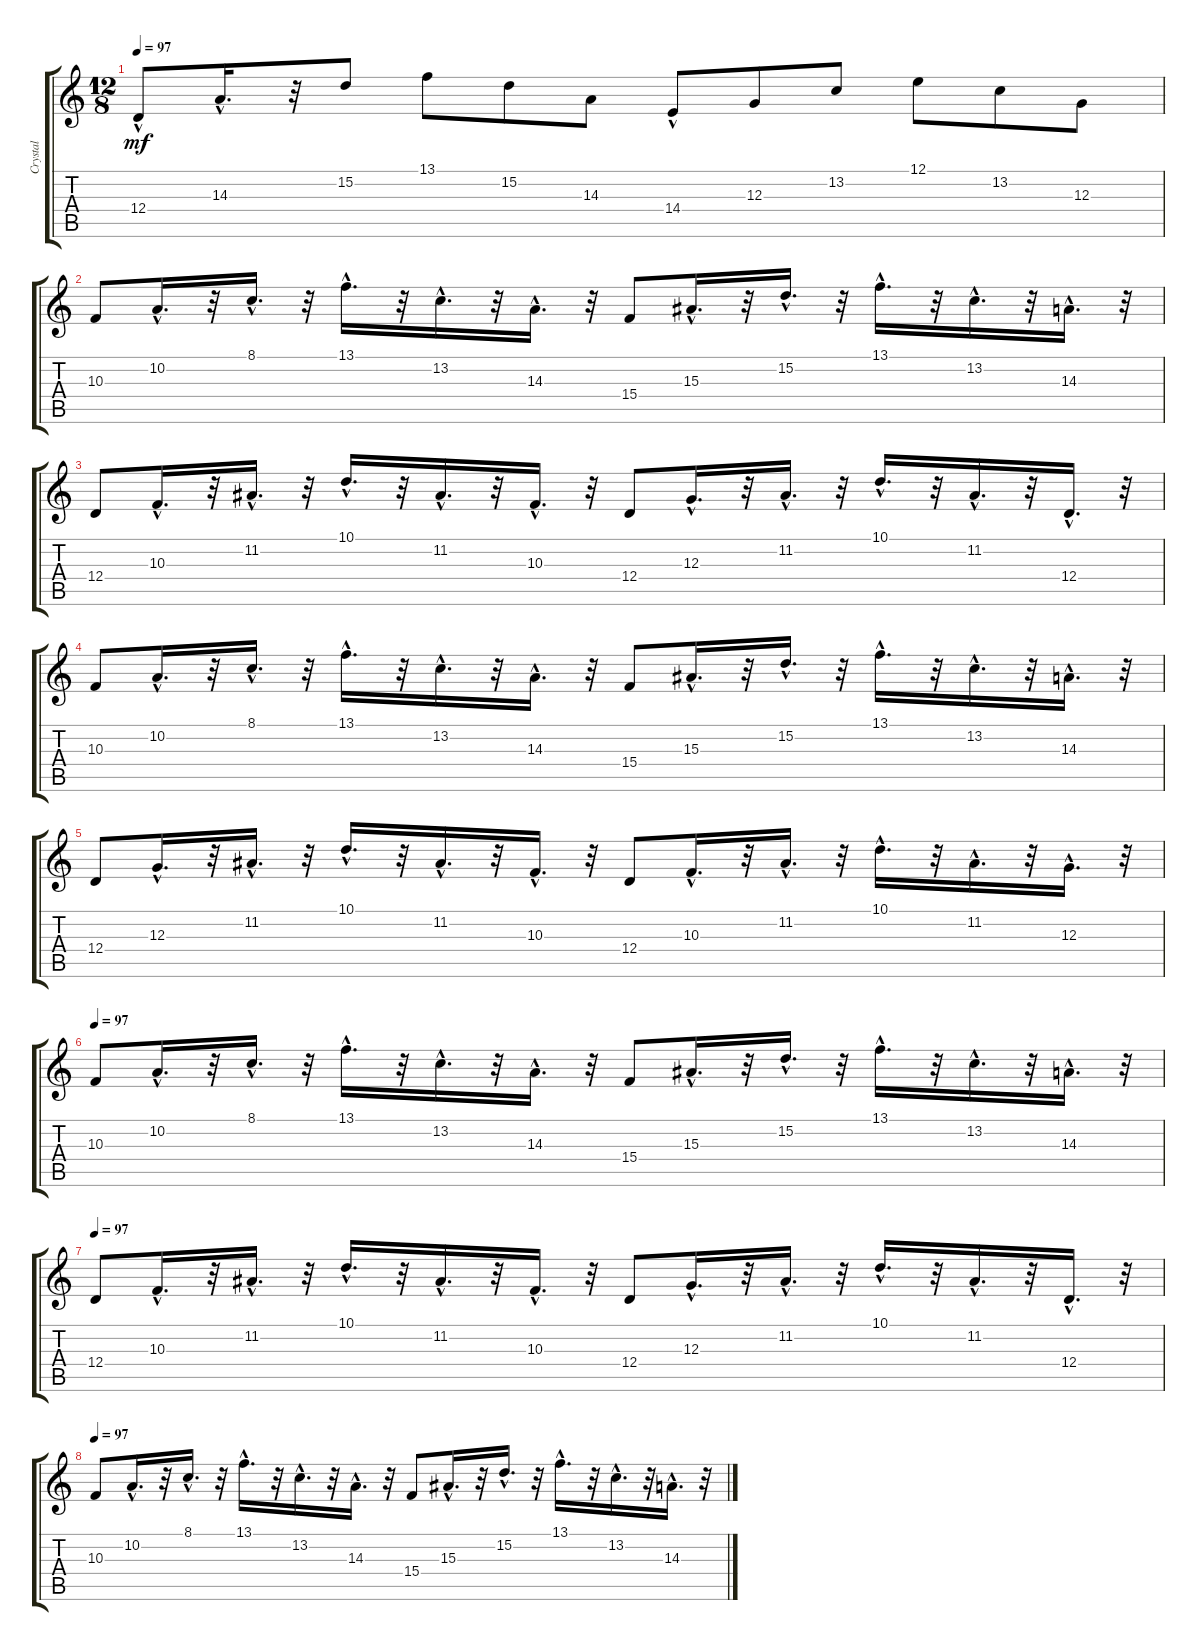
\track ("Crystal" "Crystal") {instrument fx3crystal}
\staff {score tabs}
\tuning (E4 B3 G3 D3 A2 E2) {hide}
\ts (12 8)
\tempo 97
\clef g2
\ks c
12.4{hac}.8{dy mf} 14.3{hac}.16{d} r.32 15.2.8 13.1.8 15.2.8 14.3.8 14.4{hac}.8 12.3.8 13.2.8 12.1.8 13.2.8 12.3.8 |
10.3.8 10.2{hac}.16{d} r.32 8.1{hac}.16{d} r.32 13.1{hac}.16{d} r.32 13.2{hac}.16{d} r.32 14.3{hac}.16{d} r.32 15.4.8 15.3{hac}.16{d} r.32 15.2{hac}.16{d} r.32 13.1{hac}.16{d} r.32 13.2{hac}.16{d} r.32 14.3{hac}.16{d} r.32 |
12.4.8 10.3{hac}.16{d} r.32 11.2{hac}.16{d} r.32 10.1{hac}.16{d} r.32 11.2{hac}.16{d} r.32 10.3{hac}.16{d} r.32 12.4.8 12.3{hac}.16{d} r.32 11.2{hac}.16{d} r.32 10.1{hac}.16{d} r.32 11.2{hac}.16{d} r.32 12.4{hac}.16{d} r.32 |
10.3.8 10.2{hac}.16{d} r.32 8.1{hac}.16{d} r.32 13.1{hac}.16{d} r.32 13.2{hac}.16{d} r.32 14.3{hac}.16{d} r.32 15.4.8 15.3{hac}.16{d} r.32 15.2{hac}.16{d} r.32 13.1{hac}.16{d} r.32 13.2{hac}.16{d} r.32 14.3{hac}.16{d} r.32 |
12.4.8 12.3{hac}.16{d} r.32 11.2{hac}.16{d} r.32 10.1{hac}.16{d} r.32 11.2{hac}.16{d} r.32 10.3{hac}.16{d} r.32 12.4.8 10.3{hac}.16{d} r.32 11.2{hac}.16{d} r.32 10.1{hac}.16{d} r.32 11.2{hac}.16{d} r.32 12.3{hac}.16{d} r.32 |
\tempo 97
10.3.8 10.2{hac}.16{d} r.32 8.1{hac}.16{d} r.32 13.1{hac}.16{d} r.32 13.2{hac}.16{d} r.32 14.3{hac}.16{d} r.32 15.4.8 15.3{hac}.16{d} r.32 15.2{hac}.16{d} r.32 13.1{hac}.16{d} r.32 13.2{hac}.16{d} r.32 14.3{hac}.16{d} r.32 |
\tempo 97
12.4.8 10.3{hac}.16{d} r.32 11.2{hac}.16{d} r.32 10.1{hac}.16{d} r.32 11.2{hac}.16{d} r.32 10.3{hac}.16{d} r.32 12.4.8 12.3{hac}.16{d} r.32 11.2{hac}.16{d} r.32 10.1{hac}.16{d} r.32 11.2{hac}.16{d} r.32 12.4{hac}.16{d} r.32 |
\tempo 97
10.3.8 10.2{hac}.16{d} r.32 8.1{hac}.16{d} r.32 13.1{hac}.16{d} r.32 13.2{hac}.16{d} r.32 14.3{hac}.16{d} r.32 15.4.8 15.3{hac}.16{d} r.32 15.2{hac}.16{d} r.32 13.1{hac}.16{d} r.32 13.2{hac}.16{d} r.32 14.3{hac}.16{d} r.32
